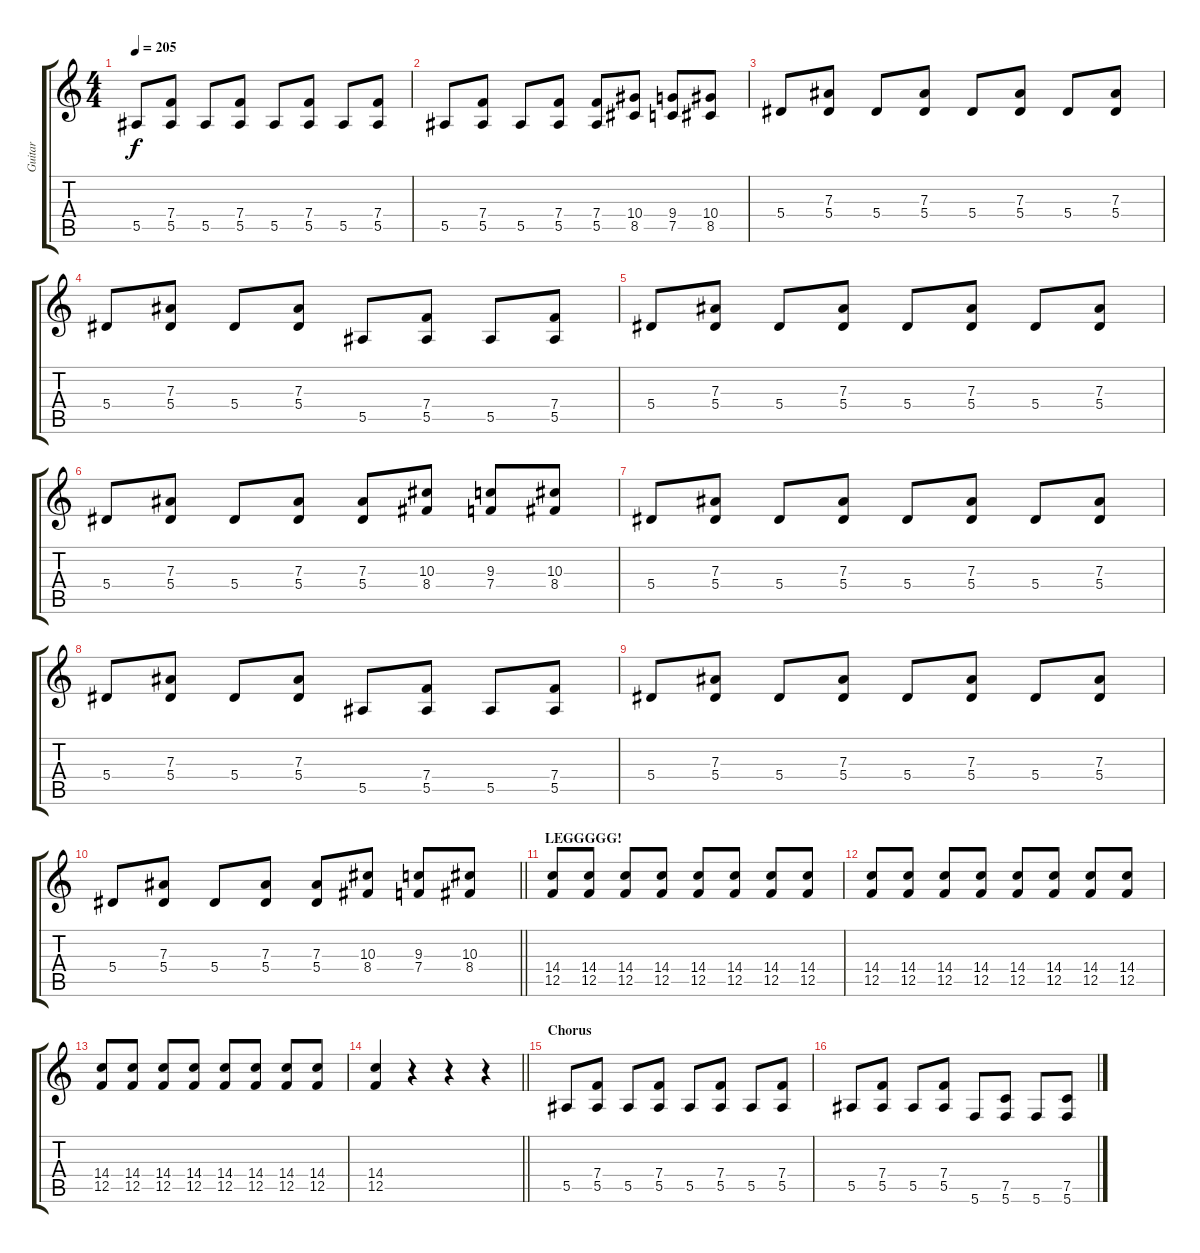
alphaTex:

\track ("Guitar" "Guitar") {instrument distortionguitar}
\staff {score tabs}
\tuning (C4 G3 Eb3 Bb2 F2 C2) {hide}
\ts (4 4)
\tempo 205
\clef g2
\ks c
5.5.8{dy f} (7.4 5.5).8 5.5.8 (7.4 5.5).8 5.5.8 (7.4 5.5).8 5.5.8 (7.4 5.5).8 |
5.5.8 (7.4 5.5).8 5.5.8 (7.4 5.5).8 (7.4 5.5).8 (10.4 8.5).8 (9.4 7.5).8 (10.4 8.5).8 |
5.4.8 (7.3 5.4).8 5.4.8 (7.3 5.4).8 5.4.8 (7.3 5.4).8 5.4.8 (7.3 5.4).8 |
5.4.8 (7.3 5.4).8 5.4.8 (7.3 5.4).8 5.5.8 (7.4 5.5).8 5.5.8 (7.4 5.5).8 |
5.4.8 (7.3 5.4).8 5.4.8 (7.3 5.4).8 5.4.8 (7.3 5.4).8 5.4.8 (7.3 5.4).8 |
5.4.8 (7.3 5.4).8 5.4.8 (7.3 5.4).8 (7.3 5.4).8 (10.3 8.4).8 (9.3 7.4).8 (10.3 8.4).8 |
5.4.8 (7.3 5.4).8 5.4.8 (7.3 5.4).8 5.4.8 (7.3 5.4).8 5.4.8 (7.3 5.4).8 |
5.4.8 (7.3 5.4).8 5.4.8 (7.3 5.4).8 5.5.8 (7.4 5.5).8 5.5.8 (7.4 5.5).8 |
5.4.8 (7.3 5.4).8 5.4.8 (7.3 5.4).8 5.4.8 (7.3 5.4).8 5.4.8 (7.3 5.4).8 |
\barLineRight lightlight
5.4.8 (7.3 5.4).8 5.4.8 (7.3 5.4).8 (7.3 5.4).8 (10.3 8.4).8 (9.3 7.4).8 (10.3 8.4).8 |
\section ("" "LEGGGGG!")
(14.4 12.5).8 (14.4 12.5).8 (14.4 12.5).8 (14.4 12.5).8 (14.4 12.5).8 (14.4 12.5).8 (14.4 12.5).8 (14.4 12.5).8 |
(14.4 12.5).8 (14.4 12.5).8 (14.4 12.5).8 (14.4 12.5).8 (14.4 12.5).8 (14.4 12.5).8 (14.4 12.5).8 (14.4 12.5).8 |
(14.4 12.5).8 (14.4 12.5).8 (14.4 12.5).8 (14.4 12.5).8 (14.4 12.5).8 (14.4 12.5).8 (14.4 12.5).8 (14.4 12.5).8 |
\barLineRight lightlight
(14.4 12.5).4 r.4 r.4 r.4 |
\section ("" "Chorus")
5.5.8 (7.4 5.5).8 5.5.8 (7.4 5.5).8 5.5.8 (7.4 5.5).8 5.5.8 (7.4 5.5).8 |
5.5.8 (7.4 5.5).8 5.5.8 (7.4 5.5).8 5.6.8 (7.5 5.6).8 5.6.8 (7.5 5.6).8
